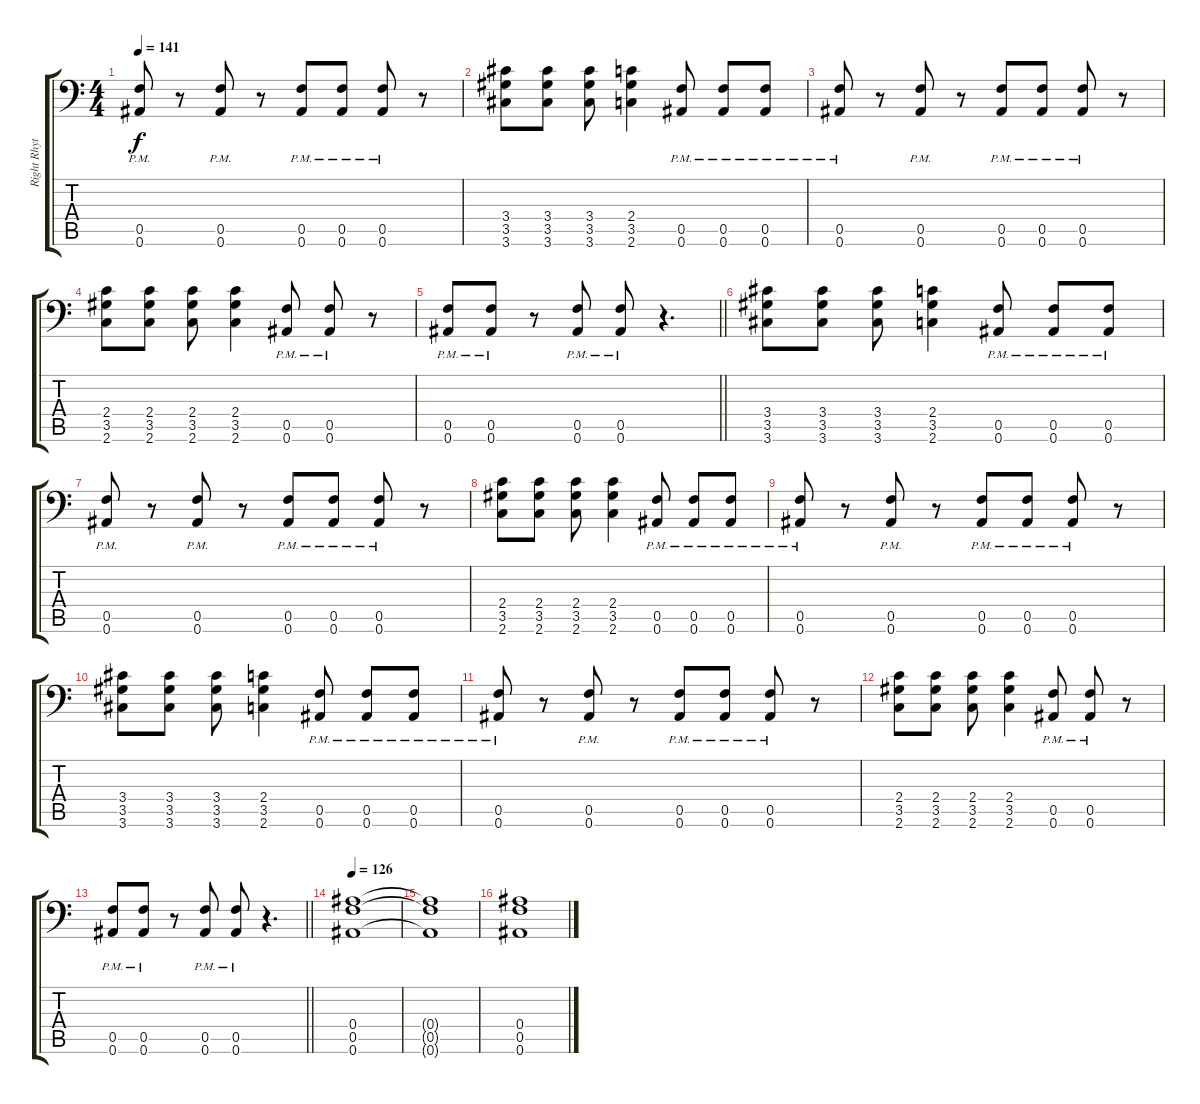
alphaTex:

\track ("Right Rhythm" "Right Rhyt") {instrument distortionguitar}
\staff {score tabs}
\tuning (C4 G3 Eb3 Bb2 F2 Bb1) {hide}
\ts (4 4)
\tempo 141
\clef f4
\ks c
(0.5{pm} 0.6{pm}).8{dy f} r.8 (0.5{pm} 0.6{pm}).8 r.8 (0.5{pm} 0.6{pm}).8 (0.5{pm} 0.6{pm}).8 (0.5{pm} 0.6{pm}).8 r.8 |
(3.4 3.5 3.6).8 (3.4 3.5 3.6).8 (3.4 3.5 3.6).8 (2.4 3.5 2.6).4 (0.5{pm} 0.6{pm}).8 (0.5{pm} 0.6{pm}).8 (0.5{pm} 0.6{pm}).8 |
(0.5{pm} 0.6{pm}).8 r.8 (0.5{pm} 0.6{pm}).8 r.8 (0.5{pm} 0.6{pm}).8 (0.5{pm} 0.6{pm}).8 (0.5{pm} 0.6{pm}).8 r.8 |
(2.4 3.5 2.6).8 (2.4 3.5 2.6).8 (2.4 3.5 2.6).8 (2.4 3.5 2.6).4 (0.5{pm} 0.6{pm}).8 (0.5{pm} 0.6{pm}).8 r.8 |
\barLineRight lightlight
(0.5{pm} 0.6{pm}).8 (0.5{pm} 0.6{pm}).8 r.8 (0.5{pm} 0.6{pm}).8 (0.5{pm} 0.6{pm}).8 r.4{d} |
\section ("" "")
(3.4 3.5 3.6).8 (3.4 3.5 3.6).8 (3.4 3.5 3.6).8 (2.4 3.5 2.6).4 (0.5{pm} 0.6{pm}).8 (0.5{pm} 0.6{pm}).8 (0.5{pm} 0.6{pm}).8 |
(0.5{pm} 0.6{pm}).8 r.8 (0.5{pm} 0.6{pm}).8 r.8 (0.5{pm} 0.6{pm}).8 (0.5{pm} 0.6{pm}).8 (0.5{pm} 0.6{pm}).8 r.8 |
(2.4 3.5 2.6).8 (2.4 3.5 2.6).8 (2.4 3.5 2.6).8 (2.4 3.5 2.6).4 (0.5{pm} 0.6{pm}).8 (0.5{pm} 0.6{pm}).8 (0.5{pm} 0.6{pm}).8 |
(0.5{pm} 0.6{pm}).8 r.8 (0.5{pm} 0.6{pm}).8 r.8 (0.5{pm} 0.6{pm}).8 (0.5{pm} 0.6{pm}).8 (0.5{pm} 0.6{pm}).8 r.8 |
(3.4 3.5 3.6).8 (3.4 3.5 3.6).8 (3.4 3.5 3.6).8 (2.4 3.5 2.6).4 (0.5{pm} 0.6{pm}).8 (0.5{pm} 0.6{pm}).8 (0.5{pm} 0.6{pm}).8 |
(0.5{pm} 0.6{pm}).8 r.8 (0.5{pm} 0.6{pm}).8 r.8 (0.5{pm} 0.6{pm}).8 (0.5{pm} 0.6{pm}).8 (0.5{pm} 0.6{pm}).8 r.8 |
(2.4 3.5 2.6).8 (2.4 3.5 2.6).8 (2.4 3.5 2.6).8 (2.4 3.5 2.6).4 (0.5{pm} 0.6{pm}).8 (0.5{pm} 0.6{pm}).8 r.8 |
\barLineRight lightlight
(0.5{pm} 0.6{pm}).8 (0.5{pm} 0.6{pm}).8 r.8 (0.5{pm} 0.6{pm}).8 (0.5{pm} 0.6{pm}).8 r.4{d} |
\section ("" "")
\tempo 126
(0.4 0.5 0.6).1 |
(0.4{t} 0.5{t} 0.6{t}).1 |
(0.4 0.5 0.6).1
